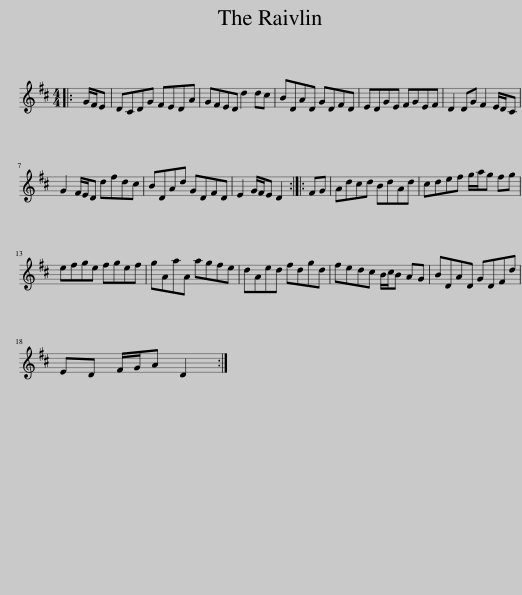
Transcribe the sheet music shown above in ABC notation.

X:1
L:1/8
M:4/4
I:linebreak $
K:D
V:1 treble
V:1
|: G/F/E | DCDG FEDA | GFED d2 dc | BDAD GDFD | EDGE FGEF | %5
 D2 DG F2 E/D/C |$ G2 F/E/D dfdc | BDAd GDFD | E2 G/F/E D2 :: FG | %10
 Adcd BdAd | cdef g/a/g fg |$ efge fgef | gAaA agfe | dAed fdgd | %15
 fedc B/c/B AG | BDAD GDFd |$ ED F/G/A D2 :| %18
